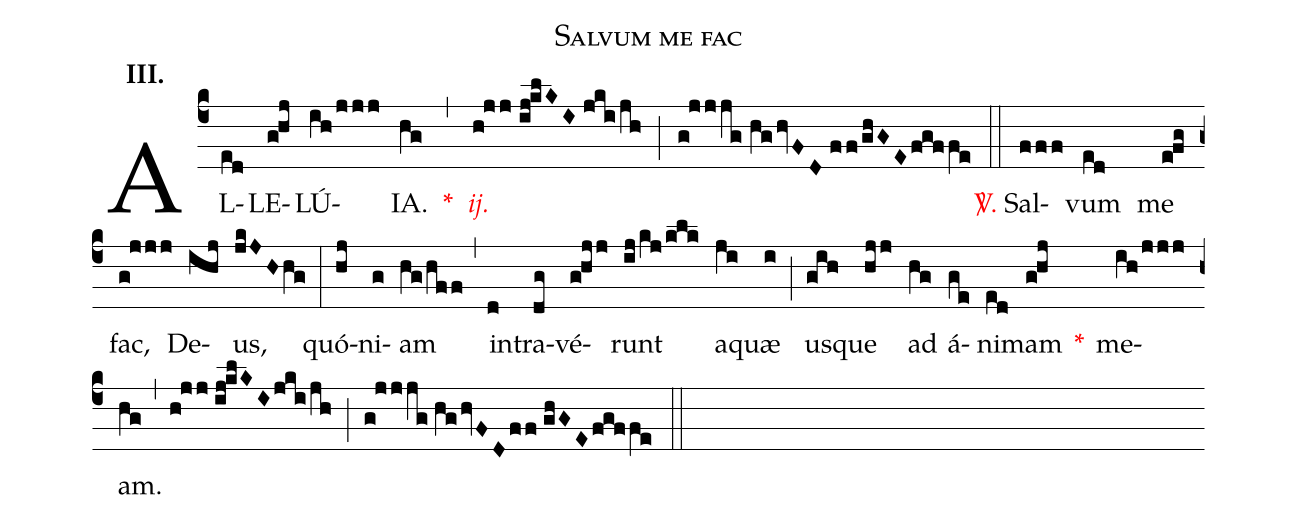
name:Salvum me fac;
mode:III.;
office-part:Alleluia;
%%
(c4) AL(ed)LE(g!hj)LÚ(ih/jjj)IA.(hg) <v>\red{*}</v>(,) <v>\redit{ij.}</v>(h!jj//ij!klKI//jki/jh) (;) (g!jjjg//hghvFD//ff/ghGE/fgffe) (::) <v>\red{\Vbar.}</v> Sal(fff)vum(ed) me(e!fg) fac,(g!jjj) De(ihj)us,(jkJHhg) (:) quó(hj)ni(g)am(hg/hff) (,) in(d)tra(dg)vé(g!hjj)runt(ij/kj/klk) a(ji)quæ(i) (;) us(gih)que(hjj) ad(hg) á(ge)ni(ed)mam(g!hj) <v>\red{*}</v>() me(ih/jjj)am.(hg) (,) (h!jj//ij!klKIjki/jh) (;) (g!jjjg//hghvFDff//ghGEfgffe) (::)
